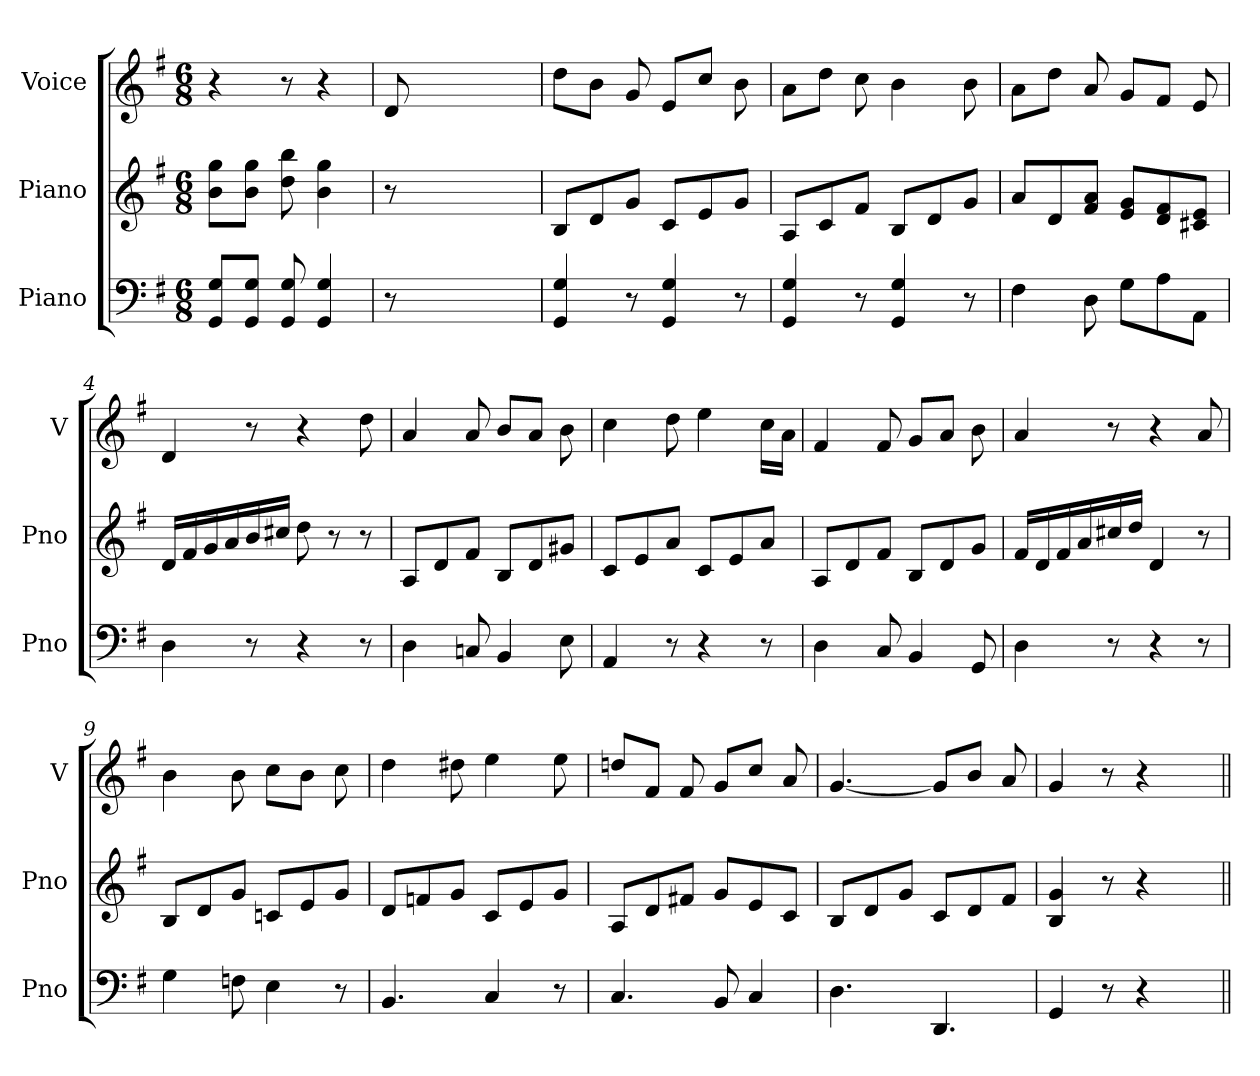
**kern	**kern	**kern
*part3	*part2	*part1
*staff3	*staff2	*staff1
*I"Piano	*I"Piano	*I"Voice
*I'Pno	*I'Pno	*I'V
*clefF4	*clefG2	*clefG2
*k[f#]	*k[f#]	*k[f#]
*M6/8	*M6/8	*M6/8
*MM88	*MM88	*MM88
=	=	=
8GG/ 8G/L	8b\ 8gg\L	4r
8GG/ 8G/J	8b\ 8gg\J	.
8GG/ 8G/	8dd\ 8bb\	8r
4GG/ 4G/	4b\ 4gg\	4r
=	=	=
8r	8r	8d/
2ryy	2ryy	2ryy
8ryy	8ryy	8ryy
=1	=1	=1
4GG/ 4G/	8B/L	8dd\L
.	8d/	8b\J
8r	8g/J	8g/
4GG/ 4G/	8c/L	8e/L
.	8e/	8cc/J
8r	8g/J	8b\
=2	=2	=2
4GG/ 4G/	8A/L	8a\L
.	8c/	8dd\J
8r	8f#/J	8cc\
4GG/ 4G/	8B/L	4b\
.	8d/	.
8r	8g/J	8b\
=3	=3	=3
4F#\	8a/L	8a\L
.	8d/	8dd\J
8D\	8f#/ 8a/J	8a/
8G\L	8e/ 8g/L	8g/L
8A\	8d/ 8f#/	8f#/J
8AA\J	8c#X/ 8e/J	8e/
!!LO:LB:g=z
=4	=4	=4
4D\	16d/LL	4d/
.	16f#/	.
.	16g/	.
.	16a/	.
8r	16b/	8r
.	16cc#X/JJ	.
4r	8dd\	4r
.	8r	.
8r	8r	8dd\
=5	=5	=5
4D\	8A/L	4a/
.	8d/	.
8Cn/	8f#/J	8a/
4BB/	8B/L	8b/L
.	8d/	8a/J
8E\	8g#X/J	8b\
=6	=6	=6
4AA/	8c/L	4cc\
.	8e/	.
8r	8a/J	8dd\
4r	8c/L	4ee\
.	8e/	.
8r	8a/J	16cc\LL
.	.	16a\JJ
=7	=7	=7
4D\	8A/L	4f#/
.	8d/	.
8C/	8f#/J	8f#/
4BB/	8B/L	8g/L
.	8d/	8a/J
8GG/	8g/J	8b\
=8	=8	=8
4D\	16f#/LL	4a/
.	16d/	.
.	16f#/	.
.	16a/	.
8r	16cc#X/	8r
.	16dd/JJ	.
4r	4d/	4r
8r	8r	8a/
!!LO:LB:g=z
=9	=9	=9
4G\	8B/L	4b\
.	8d/	.
8Fn\	8g/J	8b\
4E\	8cn/L	8cc\L
.	8e/	8b\J
8r	8g/J	8cc\
=10	=10	=10
4.BB/	8d/L	4dd\
.	8fn/	.
.	8g/J	8dd#X\
4C/	8c/L	4ee\
.	8e/	.
8r	8g/J	8ee\
=11	=11	=11
4.C/	8A/L	8ddn/L
.	8d/	8f#/J
.	8f#X/J	8f#/
8BB/	8g/L	8g/L
4C/	8e/	8cc/J
.	8c/J	8a/
=12	=12	=12
4.D\	8B/L	[4.g/
.	8d/	.
.	8g/J	.
4.DD/	8c/L	8g/L]
.	8d/	8b/J
.	8f#/J	8a/
=13	=13	=13
4GG/	4B/ 4g/	4g/
8r	8r	8r
4r	4r	4r
8ryy	8ryy	8ryy
=||	=||	=||
*-	*-	*-
